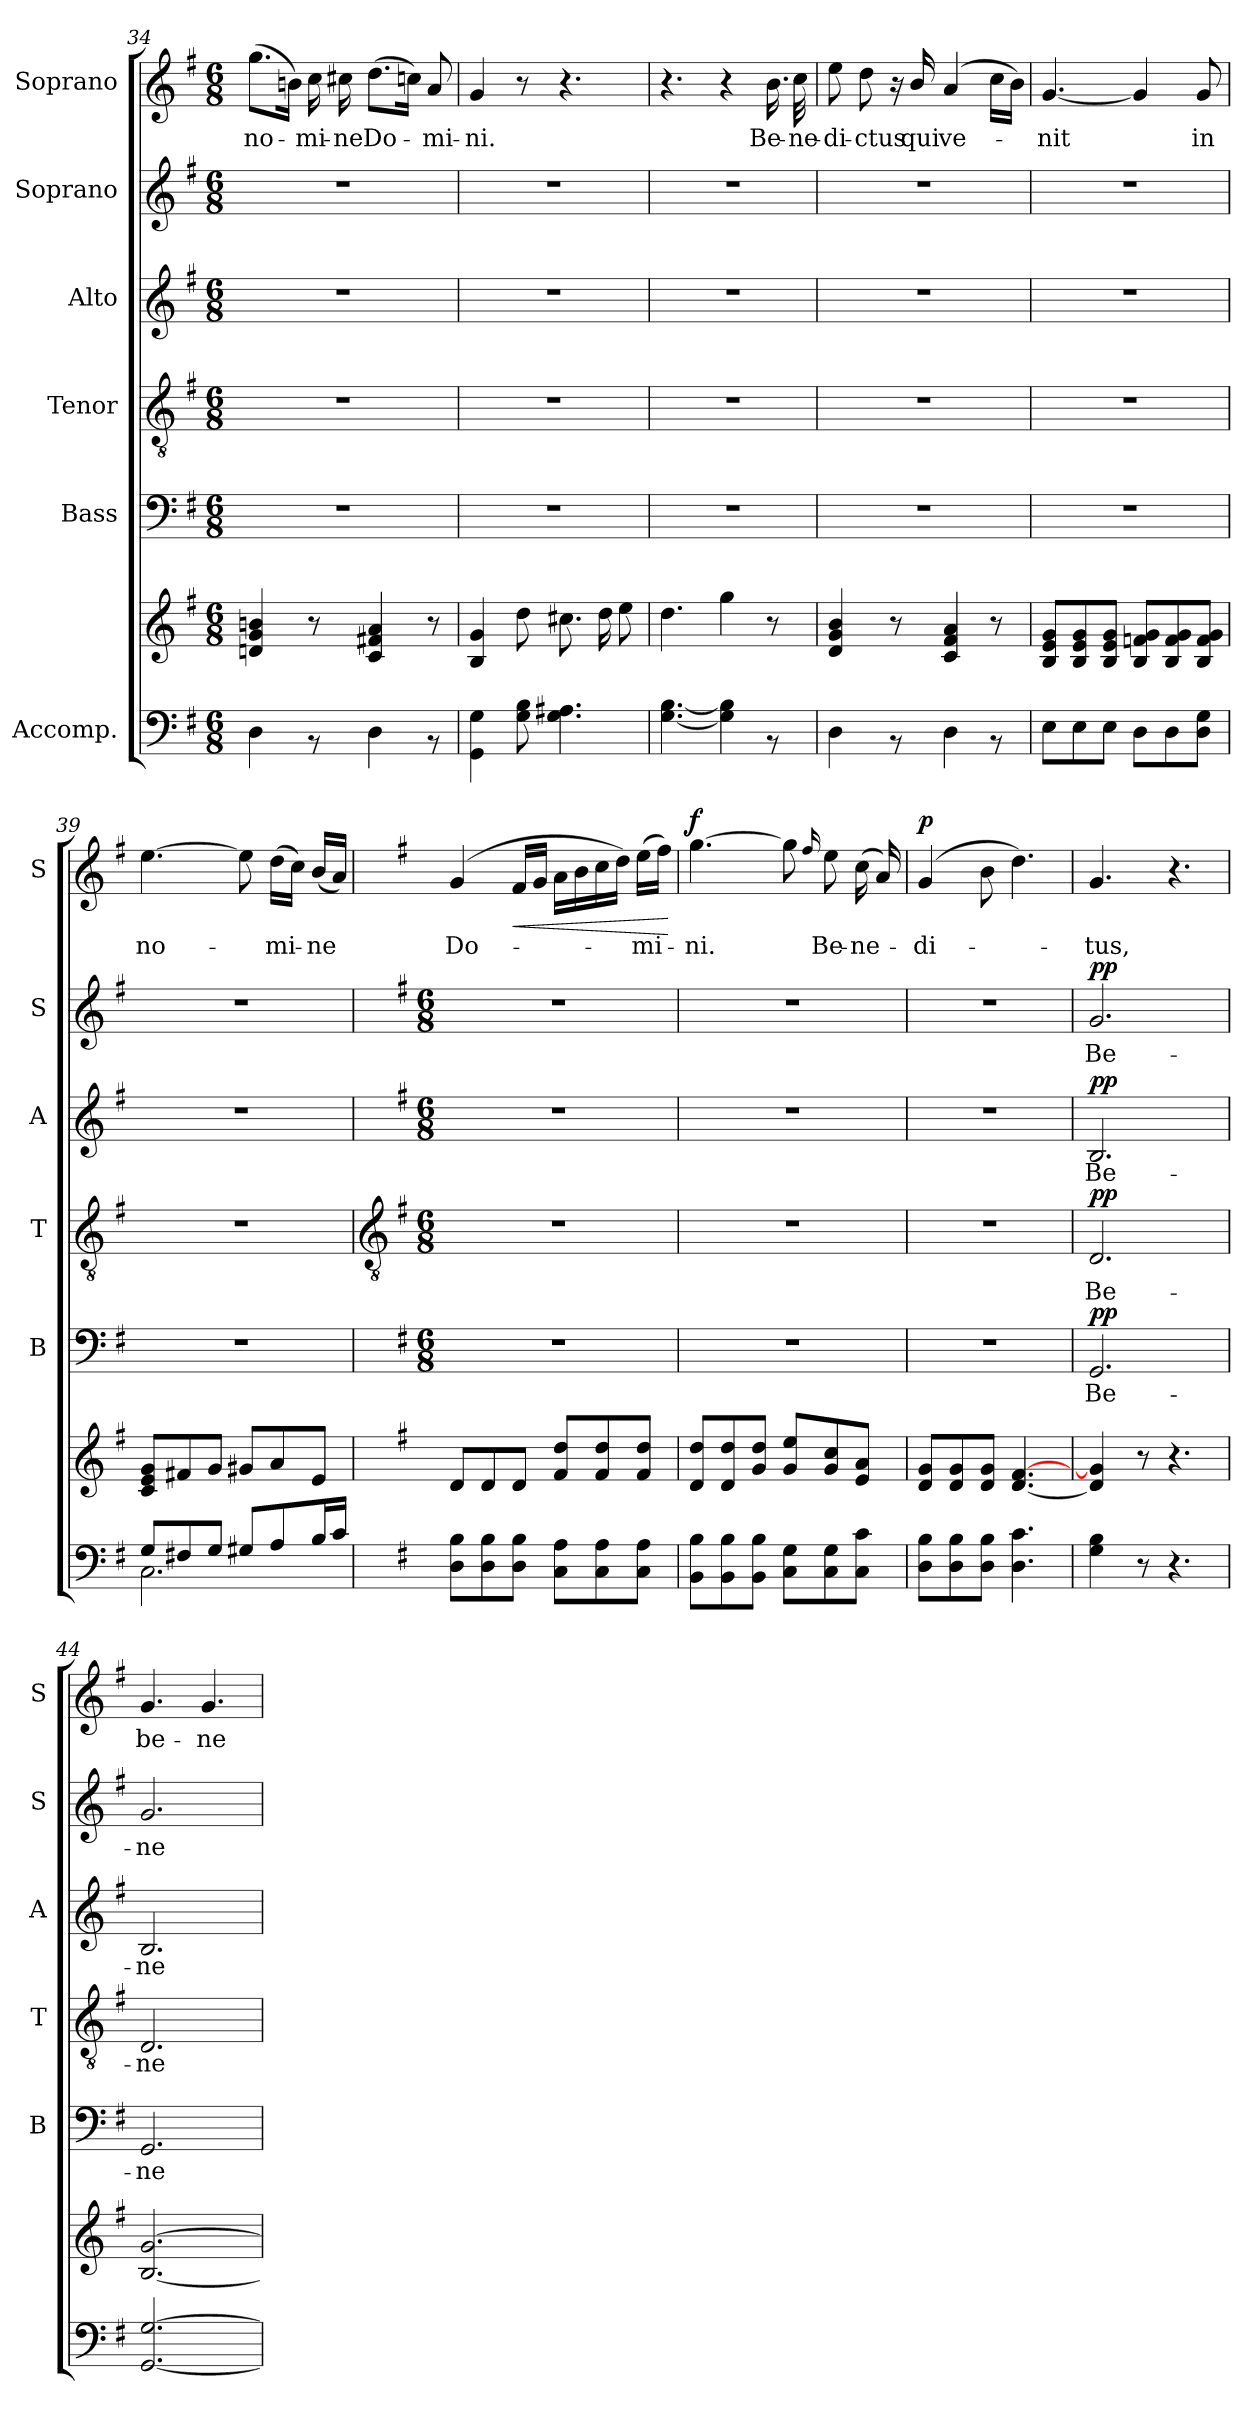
**kern	**kern	**kern	**text	**dynam	**kern	**text	**dynam	**kern	**text	**dynam	**kern	**text	**dynam	**kern	**text	**dynam
*part6	*part6	*part5	*part5	*part5	*part4	*part4	*part4	*part3	*part3	*part3	*part2	*part2	*part2	*part1	*part1	*part1
*staff7	*staff6	*staff5	*staff5	*staff5	*staff4	*staff4	*staff4	*staff3	*staff3	*staff3	*staff2	*staff2	*staff2	*staff1	*staff1	*staff1
*I"Accomp.	*	*I"Bass	*	*	*I"Tenor	*	*	*I"Alto	*	*	*I"Soprano	*	*	*I"Soprano	*	*
*	*	*I'B	*	*	*I'T	*	*	*I'A	*	*	*I'S	*	*	*I'S	*	*
!!LO:LB:g=z
*clefF4	*clefG2	*clefF4	*	*	*clefGv2	*	*	*clefG2	*	*	*clefG2	*	*	*clefG2	*	*
*k[f#]	*k[f#]	*k[f#]	*	*	*k[f#]	*	*	*k[f#]	*	*	*k[f#]	*	*	*k[f#]	*	*
*G:	*G:	*G:	*	*	*G:	*	*	*G:	*	*	*G:	*	*	*G:	*	*
*M6/8	*M6/8	*M6/8	*	*	*M6/8	*	*	*M6/8	*	*	*M6/8	*	*	*M6/8	*	*
=34	=34	=34	=34	=34	=34	=34	=34	=34	=34	=34	=34	=34	=34	=34	=34	=34
!LO:N:vis=1	!	!	!	!	!	!	!	!	!	!	!	!	!	!	!LO:LY:b	!
*^	*	*	*	*	*	*	*	*	*	*	*	*	*	*	*	*
2.ryy	4D	4dn 4g 4bn	2.r	.	.	2.r	.	.	2.r	.	.	2.r	.	.	(8.ggL	no-	.
.	.	.	.	.	.	.	.	.	.	.	.	.	.	.	16bnJ)	.	.
!	!	!	!	!	!	!	!	!	!	!	!	!	!	!	!	!LO:LY:b	!
.	8r	8r	.	.	.	.	.	.	.	.	.	.	.	.	16cc	mi-	.
!	!	!	!	!	!	!	!	!	!	!	!	!	!	!	!	!LO:LY:b	!
.	.	.	.	.	.	.	.	.	.	.	.	.	.	.	16cc#X	-ne	.
!	!	!	!	!	!	!	!	!	!	!	!	!	!	!	!	!LO:LY:b	!
.	4D	4c 4f#X 4a	.	.	.	.	.	.	.	.	.	.	.	.	(>8.ddL	Do-	.
.	.	.	.	.	.	.	.	.	.	.	.	.	.	.	16ccnJ)	.	.
!	!	!	!	!	!	!	!	!	!	!	!	!	!	!	!	!LO:LY:b	!
.	8r	8r	.	.	.	.	.	.	.	.	.	.	.	.	8a	mi-	.
=35	=35	=35	=35	=35	=35	=35	=35	=35	=35	=35	=35	=35	=35	=35	=35	=35	=35
!LO:N:vis=1	!	!	!	!	!	!	!	!	!	!	!	!	!	!	!	!LO:LY:b	!
2.ryy	4GG 4G	4B 4g	2.r	.	.	2.r	.	.	2.r	.	.	2.r	.	.	4g	-ni.	.
.	8G 8B	8dd	.	.	.	.	.	.	.	.	.	.	.	.	8r	.	.
.	4.G 4.A#X	8.cc#XL	.	.	.	.	.	.	.	.	.	.	.	.	4.r	.	.
.	.	16ddL	.	.	.	.	.	.	.	.	.	.	.	.	.	.	.
.	.	8eeJ	.	.	.	.	.	.	.	.	.	.	.	.	.	.	.
=36	=36	=36	=36	=36	=36	=36	=36	=36	=36	=36	=36	=36	=36	=36	=36	=36	=36
!LO:N:vis=1	!	!	!	!	!	!	!	!	!	!	!	!	!	!	!	!	!
2.ryy	[4.G [4.B	4.dd	2.r	.	.	2.r	.	.	2.r	.	.	2.r	.	.	4.r	.	.
.	4G] 4B]	4gg	.	.	.	.	.	.	.	.	.	.	.	.	4r	.	.
!	!	!	!	!	!	!	!	!	!	!	!	!	!	!	!	!LO:LY:b	!
.	8r	8r	.	.	.	.	.	.	.	.	.	.	.	.	16.b	Be-	.
!	!	!	!	!	!	!	!	!	!	!	!	!	!	!	!	!LO:LY:b	!
.	.	.	.	.	.	.	.	.	.	.	.	.	.	.	32cc	-ne-	.
=37	=37	=37	=37	=37	=37	=37	=37	=37	=37	=37	=37	=37	=37	=37	=37	=37	=37
!LO:N:vis=1	!	!	!	!	!	!	!	!	!	!	!	!	!	!	!	!LO:LY:b	!
2.ryy	4D	4d 4g 4b	2.r	.	.	2.r	.	.	2.r	.	.	2.r	.	.	8ee	-di-	.
!	!	!	!	!	!	!	!	!	!	!	!	!	!	!	!	!LO:LY:b	!
.	.	.	.	.	.	.	.	.	.	.	.	.	.	.	8dd	-ctus	.
.	8r	8r	.	.	.	.	.	.	.	.	.	.	.	.	16r	.	.
!	!	!	!	!	!	!	!	!	!	!	!	!	!	!	!	!LO:LY:b	!
.	.	.	.	.	.	.	.	.	.	.	.	.	.	.	16b/	qui	.
!	!	!	!	!	!	!	!	!	!	!	!	!	!	!	!	!LO:LY:b	!
.	4D	4c 4f# 4a	.	.	.	.	.	.	.	.	.	.	.	.	(>4a	ve-	.
.	8r	8r	.	.	.	.	.	.	.	.	.	.	.	.	16ccLL	.	.
.	.	.	.	.	.	.	.	.	.	.	.	.	.	.	16bJJ)	.	.
=38	=38	=38	=38	=38	=38	=38	=38	=38	=38	=38	=38	=38	=38	=38	=38	=38	=38
!LO:N:vis=1	!	!	!	!	!	!	!	!	!	!	!	!	!	!	!	!LO:LY:b	!
2.ryy	8EL	8B 8e 8gL	2.r	.	.	2.r	.	.	2.r	.	.	2.r	.	.	[4.g	nit	.
.	8E	8B 8e 8g	.	.	.	.	.	.	.	.	.	.	.	.	.	.	.
.	8EJ	8B 8e 8gJ	.	.	.	.	.	.	.	.	.	.	.	.	.	.	.
.	8DL	8B 8fn 8gL	.	.	.	.	.	.	.	.	.	.	.	.	4g]	.	.
.	8D	8B 8f 8g	.	.	.	.	.	.	.	.	.	.	.	.	.	.	.
!	!	!	!	!	!	!	!	!	!	!	!	!	!	!	!	!LO:LY:b	!
.	8D 8GJ	8B 8f 8gJ	.	.	.	.	.	.	.	.	.	.	.	.	8g	in	.
=39	=39	=39	=39	=39	=39	=39	=39	=39	=39	=39	=39	=39	=39	=39	=39	=39	=39
!	!	!	!	!	!	!	!	!	!	!	!	!	!	!	!	!LO:LY:b	!
8G/L	2.C\	8c 8e 8gL	2.r	.	.	2.r	.	.	2.r	.	.	2.r	.	.	[4.ee	no-	.
8F#X/	.	8f#X	.	.	.	.	.	.	.	.	.	.	.	.	.	.	.
8G/J	.	8gJ	.	.	.	.	.	.	.	.	.	.	.	.	.	.	.
8G#X/L	.	8g#XL	.	.	.	.	.	.	.	.	.	.	.	.	8ee]	.	.
!	!	!	!	!	!	!	!	!	!	!	!	!	!	!	!	!LO:LY:b	!
8A/	.	8a	.	.	.	.	.	.	.	.	.	.	.	.	(>16ddLL	mi-	.
.	.	.	.	.	.	.	.	.	.	.	.	.	.	.	16ccJJ)	.	.
!	!	!	!	!	!	!	!	!	!	!	!	!	!	!	!	!LO:LY:b	!
16B/L	.	8eJ	.	.	.	.	.	.	.	.	.	.	.	.	(<16bLL	ne	.
16c/JJ	.	.	.	.	.	.	.	.	.	.	.	.	.	.	16aJJ)	.	.
*v	*v	*	*	*	*	*	*	*	*	*	*	*	*	*	*	*	*
!!LO:LB:g=z
=40	=40	=40	=40	=40	=40	=40	=40	=40	=40	=40	=40	=40	=40	=40	=40	=40
*	*	*	*	*	*clefGv2	*	*	*	*	*	*	*	*	*	*	*
*	*	*k[f#]	*	*	*k[f#]	*	*	*k[f#]	*	*	*k[f#]	*	*	*	*	*
*	*	*G:	*	*	*G:	*	*	*G:	*	*	*G:	*	*	*	*	*
*	*	*M6/8	*	*	*M6/8	*	*	*M6/8	*	*	*M6/8	*	*	*	*	*
!	!	!LO:N:vis=1	!	!	!LO:N:vis=1	!	!	!LO:N:vis=1	!	!	!LO:N:vis=1	!	!	!	!LO:LY:b	!
8D 8BL	8dL	2.r	.	.	2.r	.	.	2.r	.	.	2.r	.	.	(>4g	Do-	.
8D 8B	8d	.	.	.	.	.	.	.	.	.	.	.	.	.	.	.
!	!	!	!	!	!	!	!	!	!	!	!	!	!	!	!	!LO:HP:b
8D 8BJ	8dJ	.	.	.	.	.	.	.	.	.	.	.	.	16f#LL	.	<
.	.	.	.	.	.	.	.	.	.	.	.	.	.	16gJJ	.	.
8C 8AL	8f# 8ddL	.	.	.	.	.	.	.	.	.	.	.	.	16aLL	.	.
.	.	.	.	.	.	.	.	.	.	.	.	.	.	16b	.	.
8C 8A	8f# 8dd	.	.	.	.	.	.	.	.	.	.	.	.	16cc	.	.
.	.	.	.	.	.	.	.	.	.	.	.	.	.	16ddJJ)	.	.
!	!	!	!	!	!	!	!	!	!	!	!	!	!	!	!LO:LY:b	!
8C 8AJ	8f# 8ddJ	.	.	.	.	.	.	.	.	.	.	.	.	(>16eeLL	mi-	.
.	.	.	.	.	.	.	.	.	.	.	.	.	.	16ff#JJ)	.	.
.	.	.	.	.	.	.	.	.	.	.	.	.	.	.	.	[
=41	=41	=41	=41	=41	=41	=41	=41	=41	=41	=41	=41	=41	=41	=41	=41	=41
!	!	!LO:N:vis=1	!	!	!LO:N:vis=1	!	!	!LO:N:vis=1	!	!	!LO:N:vis=1	!	!	!	!LO:LY:b	!LO:DY:b
8BB 8BL	8d 8ddL	2.r	.	.	2.r	.	.	2.r	.	.	2.r	.	.	[4.gg	ni.	f
8BB 8B	8d 8dd	.	.	.	.	.	.	.	.	.	.	.	.	.	.	.
8BB 8BJ	8g 8ddJ	.	.	.	.	.	.	.	.	.	.	.	.	.	.	.
8C 8GL	8g 8eeL	.	.	.	.	.	.	.	.	.	.	.	.	8ggL]	.	.
.	.	.	.	.	.	.	.	.	.	.	.	.	.	16qqff#/J	.	.
!	!	!	!	!	!	!	!	!	!	!	!	!	!	!	!LO:LY:b	!
8C 8G	8g 8cc	.	.	.	.	.	.	.	.	.	.	.	.	8ee	Be-	.
!	!	!	!	!	!	!	!	!	!	!	!	!	!	!	!LO:LY:b	!
8C 8cJ	8e 8aJ	.	.	.	.	.	.	.	.	.	.	.	.	(>16ccLL	-ne-	.
.	.	.	.	.	.	.	.	.	.	.	.	.	.	16aJJ)	.	.
=42	=42	=42	=42	=42	=42	=42	=42	=42	=42	=42	=42	=42	=42	=42	=42	=42
!	!	!LO:N:vis=1	!	!	!LO:N:vis=1	!	!	!LO:N:vis=1	!	!	!LO:N:vis=1	!	!	!	!LO:LY:b	!LO:DY:b
8D 8BL	8d 8gL	2.r	.	.	2.r	.	.	2.r	.	.	2.r	.	.	(>4g	di-	p
8D 8B	8d 8g	.	.	.	.	.	.	.	.	.	.	.	.	.	.	.
8D 8BJ	8d 8gJ	.	.	.	.	.	.	.	.	.	.	.	.	8b	.	.
4.D 4.c	[4.d [4.f#	.	.	.	.	.	.	.	.	.	.	.	.	4.dd)	.	.
=43	=43	=43	=43	=43	=43	=43	=43	=43	=43	=43	=43	=43	=43	=43	=43	=43
!	!	!	!LO:LY:b	!LO:DY:b	!	!LO:LY:b	!LO:DY:b	!	!LO:LY:b	!LO:DY:b	!	!LO:LY:b	!LO:DY:b	!	!LO:LY:b	!
4G 4B	4d] 4g]	2.GG	Be-	pp	2.D	Be-	pp	2.B	Be-	pp	2.g	Be-	pp	4.g	tus,	.
8r	8r	.	.	.	.	.	.	.	.	.	.	.	.	.	.	.
4.r	4.r	.	.	.	.	.	.	.	.	.	.	.	.	4.r	.	.
=44	=44	=44	=44	=44	=44	=44	=44	=44	=44	=44	=44	=44	=44	=44	=44	=44
!	!	!	!LO:LY:b	!	!	!LO:LY:b	!	!	!LO:LY:b	!	!	!LO:LY:b	!	!	!LO:LY:b	!
[2.GG [2.G	[2.B [2.g	2.GG	-ne-	.	2.D	-ne-	.	2.B	-ne-	.	2.g	-ne-	.	4.g	be-	.
!	!	!	!	!	!	!	!	!	!	!	!	!	!	!	!LO:LY:b	!
.	.	.	.	.	.	.	.	.	.	.	.	.	.	4.g	-ne-	.
=	=	=	=	=	=	=	=	=	=	=	=	=	=	=	=	=
*-	*-	*-	*-	*-	*-	*-	*-	*-	*-	*-	*-	*-	*-	*-	*-	*-
